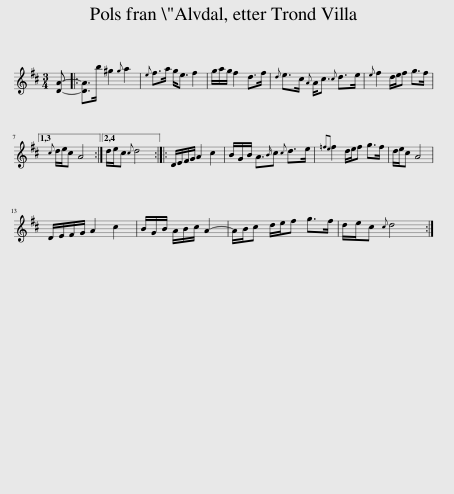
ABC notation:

X:1
L:1/8
M:3/4
I:linebreak $
K:D
V:1 treble
V:1
 [DA]- |: [DA]>b ^g2{g} a2 |{e} f>a g<e f2 | g/a/g/ f2 d>f |{d} e>c{A} A<c{c} d>e | %5
{e} f2 d/e/f g>f |1,3${c} d/e/c A4 :|2,4 d/e/c{c} d4 :: D/E/F/G/ A2 c2 | B/G/B/ A3/2{B}c{c} d>e | %10
{=fe} f2 d/e/f g>f | d/e/c A4 |$ D/E/F/G/ A2 c2 | B/G/B/ A/B/c/ A2- | A/B/c d/e/f g>f | %15
 d/e/c{c} d4 :| %16
